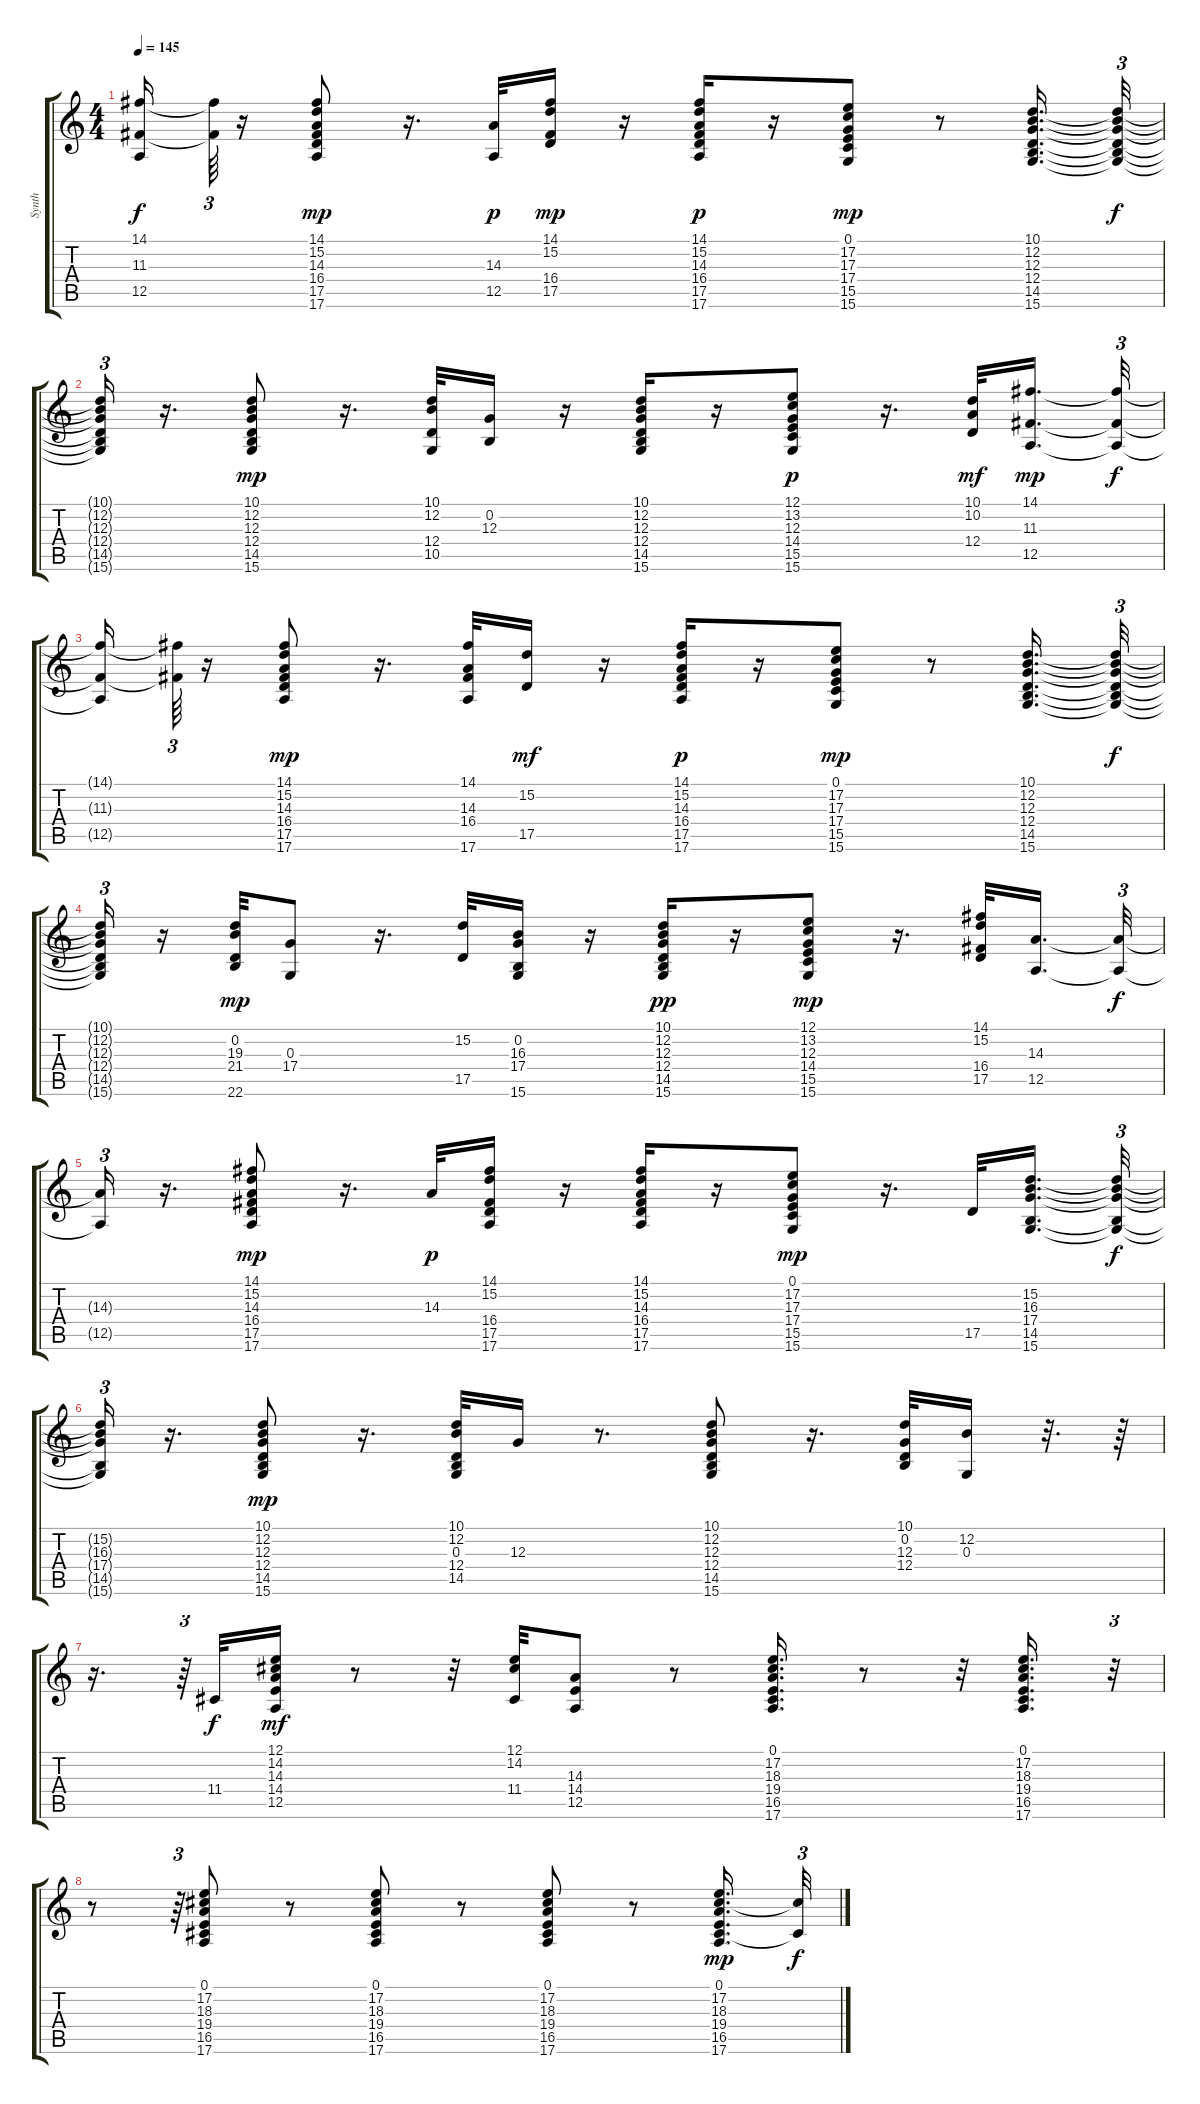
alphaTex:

\track ("Synth" "Synth") {instrument lead2sawtooth}
\staff {score tabs}
\tuning (E4 B3 G3 D3 A2 E2) {hide}
\ts (4 4)
\tempo 145
\clef g2
\ks c
(14.1{t} 11.3{t} 12.5{t}).16{dy f} (14.1{t} 11.3{t}).64{tu (3 2)} r.16 (14.1 15.2 14.3 16.4 17.5 17.6).8{dy mp} r.16{d} (14.3 12.5).32{dy p} (14.1 15.2 16.4 17.5).16{dy mp} r.16 (14.1 15.2 14.3 16.4 17.5 17.6).16{dy p} r.16 (0.1 17.2 17.3 17.4 15.5 15.6).8{dy mp} r.8 (10.1 12.2 12.3 12.4 14.5 15.6).16{d} (10.1{t} 12.2{t} 12.3{t} 12.4{t} 14.5{t} 15.6{t}).32{tu (3 2) dy f} |
(10.1{t} 12.2{t} 12.3{t} 12.4{t} 14.5{t} 15.6{t}).16{tu (3 2)} r.16{d} (10.1 12.2 12.3 12.4 14.5 15.6).8{dy mp} r.16{d} (10.1 12.2 12.4 10.5).32 (0.2 12.3).16 r.16 (10.1 12.2 12.3 12.4 14.5 15.6).16 r.16 (12.1 13.2 12.3 14.4 15.5 15.6).8{dy p} r.16{d} (10.1 10.2 12.4).32{dy mf} (14.1 11.3 12.5).16{d dy mp beam splitsecondary} (14.1{t} 11.3{t} 12.5{t}).32{tu (3 2) dy f} |
(14.1{t} 11.3{t} 12.5{t}).16 (14.1{t} 11.3{t}).64{tu (3 2)} r.16 (14.1 15.2 14.3 16.4 17.5 17.6).8{dy mp} r.16{d} (14.1 14.3 16.4 17.6).32 (15.2 17.5).16{dy mf} r.16 (14.1 15.2 14.3 16.4 17.5 17.6).16{dy p} r.16 (0.1 17.2 17.3 17.4 15.5 15.6).8{dy mp} r.8 (10.1 12.2 12.3 12.4 14.5 15.6).16{d} (10.1{t} 12.2{t} 12.3{t} 12.4{t} 14.5{t} 15.6{t}).32{tu (3 2) dy f} |
(10.1{t} 12.2{t} 12.3{t} 12.4{t} 14.5{t} 15.6{t}).16{tu (3 2)} r.16 (0.2 19.3 21.4 22.6).32{dy mp} (0.3 17.4).8 r.16{d} (15.2 17.5).32 (0.2 16.3 17.4 15.6).16 r.16 (10.1 12.2 12.3 12.4 14.5 15.6).16{dy pp} r.16 (12.1 13.2 12.3 14.4 15.5 15.6).8{dy mp} r.16{d} (14.1 15.2 16.4 17.5).32 (14.3 12.5).16{d beam splitsecondary} (14.3{t} 12.5{t}).32{tu (3 2) dy f} |
(14.3{t} 12.5{t}).16{tu (3 2)} r.16{d} (14.1 15.2 14.3 16.4 17.5 17.6).8{dy mp} r.16{d} 14.3.32{dy p} (14.1 15.2 16.4 17.5 17.6).16 r.16 (14.1 15.2 14.3 16.4 17.5 17.6).16 r.16 (0.1 17.2 17.3 17.4 15.5 15.6).8{dy mp} r.16{d} 17.5.32 (15.2 16.3 17.4 14.5 15.6).16{d beam splitsecondary} (15.2{t} 16.3{t} 17.4{t} 14.5{t} 15.6{t}).32{tu (3 2) dy f} |
(15.2{t} 16.3{t} 17.4{t} 14.5{t} 15.6{t}).16{tu (3 2)} r.16{d} (10.1 12.2 12.3 12.4 14.5 15.6).8{dy mp} r.16{d} (10.1 12.2 0.3 12.4 14.5).32 12.3.16 r.8{d} (10.1 12.2 12.3 12.4 14.5 15.6).8 r.16{d} (10.1 0.2 12.3 12.4).32 (12.2 0.3).16 r.32{d} r.64 |
r.16{d} r.64{tu (3 2)} 11.4.32{dy f} (12.1 14.2 14.3 14.4 12.5).16{dy mf} r.8 r.32 (12.1 14.2 11.4).32 (14.3 14.4 12.5).8 r.8 (0.1 17.2 18.3 19.4 16.5 17.6).16{d} r.8 r.32 (0.1 17.2 18.3 19.4 16.5 17.6).16{d} r.32{tu (3 2)} |
r.8 r.64{tu (3 2)} (0.1 17.2 18.3 19.4 16.5 17.6).8 r.8 (0.1 17.2 18.3 19.4 16.5 17.6).8 r.8 (0.1 17.2 18.3 19.4 16.5 17.6).8 r.8 (0.1 17.2 18.3 19.4 16.5 17.6).16{d dy mp} (18.3{t} 16.5{t}).32{tu (3 2) dy f}
